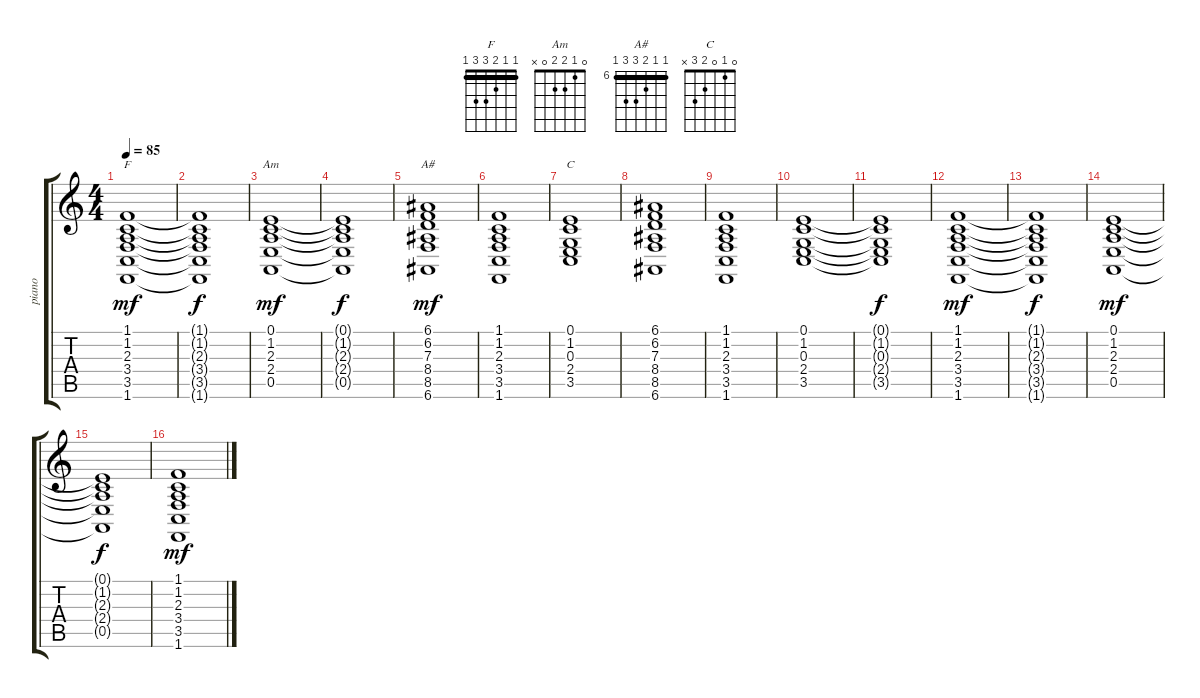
\track ("piano" "piano") {instrument synthstrings1}
\staff {score tabs}
\tuning (E4 B3 G3 D3 A2 E2) {hide}
\chord ("F" 1 1 2 3 3 1) {barre 1}
\chord ("Am" 0 1 2 2 0 x)
\chord ("A#" 6 6 7 8 8 6) {firstfret 6 barre 6}
\chord ("C" 0 1 0 2 3 x)
\ts (4 4)
\tempo 85
\clef g2
\ks c
(1.1 1.2 2.3 3.4 3.5 1.6).1{ch "F" dy mf} |
(1.1{t} 1.2{t} 2.3{t} 3.4{t} 3.5{t} 1.6{t}).1{dy f} |
(0.1 1.2 2.3 2.4 0.5).1{ch "Am" dy mf} |
(0.1{t} 1.2{t} 2.3{t} 2.4{t} 0.5{t}).1{dy f} |
(6.1 6.2 7.3 8.4 8.5 6.6).1{ch "A#" dy mf} |
(1.1 1.2 2.3 3.4 3.5 1.6).1 |
(0.1 1.2 0.3 2.4 3.5).1{ch "C"} |
(6.1 6.2 7.3 8.4 8.5 6.6).1 |
(1.1 1.2 2.3 3.4 3.5 1.6).1 |
(0.1 1.2 0.3 2.4 3.5).1 |
(0.1{t} 1.2{t} 0.3{t} 2.4{t} 3.5{t}).1{dy f} |
(1.1 1.2 2.3 3.4 3.5 1.6).1{dy mf} |
(1.1{t} 1.2{t} 2.3{t} 3.4{t} 3.5{t} 1.6{t}).1{dy f} |
(0.1 1.2 2.3 2.4 0.5).1{dy mf} |
(0.1{t} 1.2{t} 2.3{t} 2.4{t} 0.5{t}).1{dy f} |
(1.1 1.2 2.3 3.4 3.5 1.6).1{dy mf}
